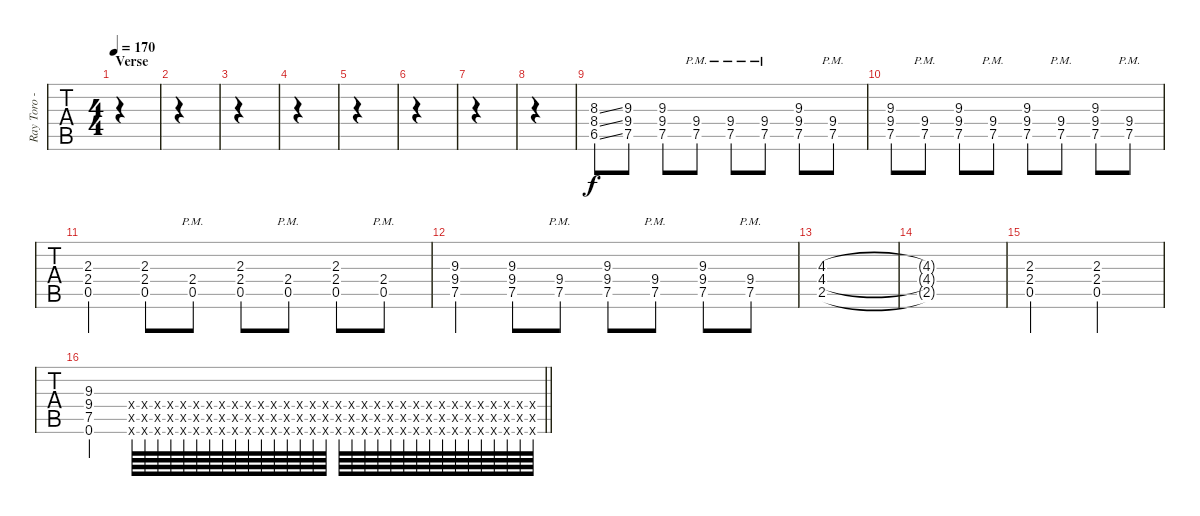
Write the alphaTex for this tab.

\track ("Ray Toro - Guitar One" "Ray Toro -") {instrument distortionguitar}
\staff {tabs}
\tuning (E4 B3 G3 D3 A2 E2) {hide}
\ts (4 4)
\section ("" "Verse")
\tempo 170
\clef g2
\ks c
|
|
|
|
|
|
|
|
(8.3{ss} 8.4{ss} 6.5{ss}).8{dy f} (9.3 9.4 7.5).8 (9.3 9.4 7.5).8 (9.4{pm} 7.5{pm}).8 (9.4{pm} 7.5{pm}).8 (9.4{pm} 7.5{pm}).8 (9.3 9.4 7.5).8 (9.4{pm} 7.5{pm}).8 |
(9.3 9.4 7.5).8 (9.4{pm} 7.5{pm}).8 (9.3 9.4 7.5).8 (9.4{pm} 7.5{pm}).8 (9.3 9.4 7.5).8 (9.4{pm} 7.5{pm}).8 (9.3 9.4 7.5).8 (9.4{pm} 7.5{pm}).8 |
(2.3 2.4 0.5).4 (2.3 2.4 0.5).8 (2.4{pm} 0.5{pm}).8 (2.3 2.4 0.5).8 (2.4{pm} 0.5{pm}).8 (2.3 2.4 0.5).8 (2.4{pm} 0.5{pm}).8 |
(9.3 9.4 7.5).4 (9.3 9.4 7.5).8 (9.4{pm} 7.5{pm}).8 (9.3 9.4 7.5).8 (9.4{pm} 7.5{pm}).8 (9.3 9.4 7.5).8 (9.4{pm} 7.5{pm}).8 |
(4.3 4.4 2.5).1 |
(4.3{t} 4.4{t} 2.5{t}).1 |
(2.3 2.4 0.5).2 (2.3 2.4 0.5).2 |
\barLineRight lightlight
(9.3 9.4 7.5 0.6).2 (30.4{x} 30.5{x} 30.6{x}).64 (30.4{x} 30.5{x} 30.6{x}).64 (29.4{x} 29.5{x} 29.6{x}).64 (29.4{x} 29.5{x} 29.6{x}).64 (28.4{x} 28.5{x} 28.6{x}).64 (28.4{x} 28.5{x} 28.6{x}).64 (27.4{x} 27.5{x} 27.6{x}).64 (27.4{x} 27.5{x} 27.6{x}).64 (26.4{x} 26.5{x} 26.6{x}).64 (26.4{x} 26.5{x} 26.6{x}).64 (25.4{x} 25.5{x} 25.6{x}).64 (25.4{x} 25.5{x} 25.6{x}).64 (24.4{x} 24.5{x} 24.6{x}).64 (24.4{x} 24.5{x} 24.6{x}).64 (23.4{x} 23.5{x} 23.6{x}).64 (23.4{x} 23.5{x} 23.6{x}).64 (22.4{x} 22.5{x} 22.6{x}).64 (22.4{x} 22.5{x} 22.6{x}).64 (21.4{x} 21.5{x} 21.6{x}).64 (21.4{x} 21.5{x} 21.6{x}).64 (20.4{x} 20.5{x} 20.6{x}).64 (20.4{x} 20.5{x} 20.6{x}).64 (19.4{x} 19.5{x} 19.6{x}).64 (19.4{x} 19.5{x} 19.6{x}).64 (18.4{x} 18.5{x} 18.6{x}).64 (18.4{x} 18.5{x} 18.6{x}).64 (17.4{x} 17.5{x} 17.6{x}).64 (17.4{x} 17.5{x} 17.6{x}).64 (16.4{x} 16.5{x} 16.6{x}).64 (16.4{x} 16.5{x} 16.6{x}).64 (15.4{x} 15.5{x} 15.6{x}).64 (15.4{x} 15.5{x} 15.6{x}).64
